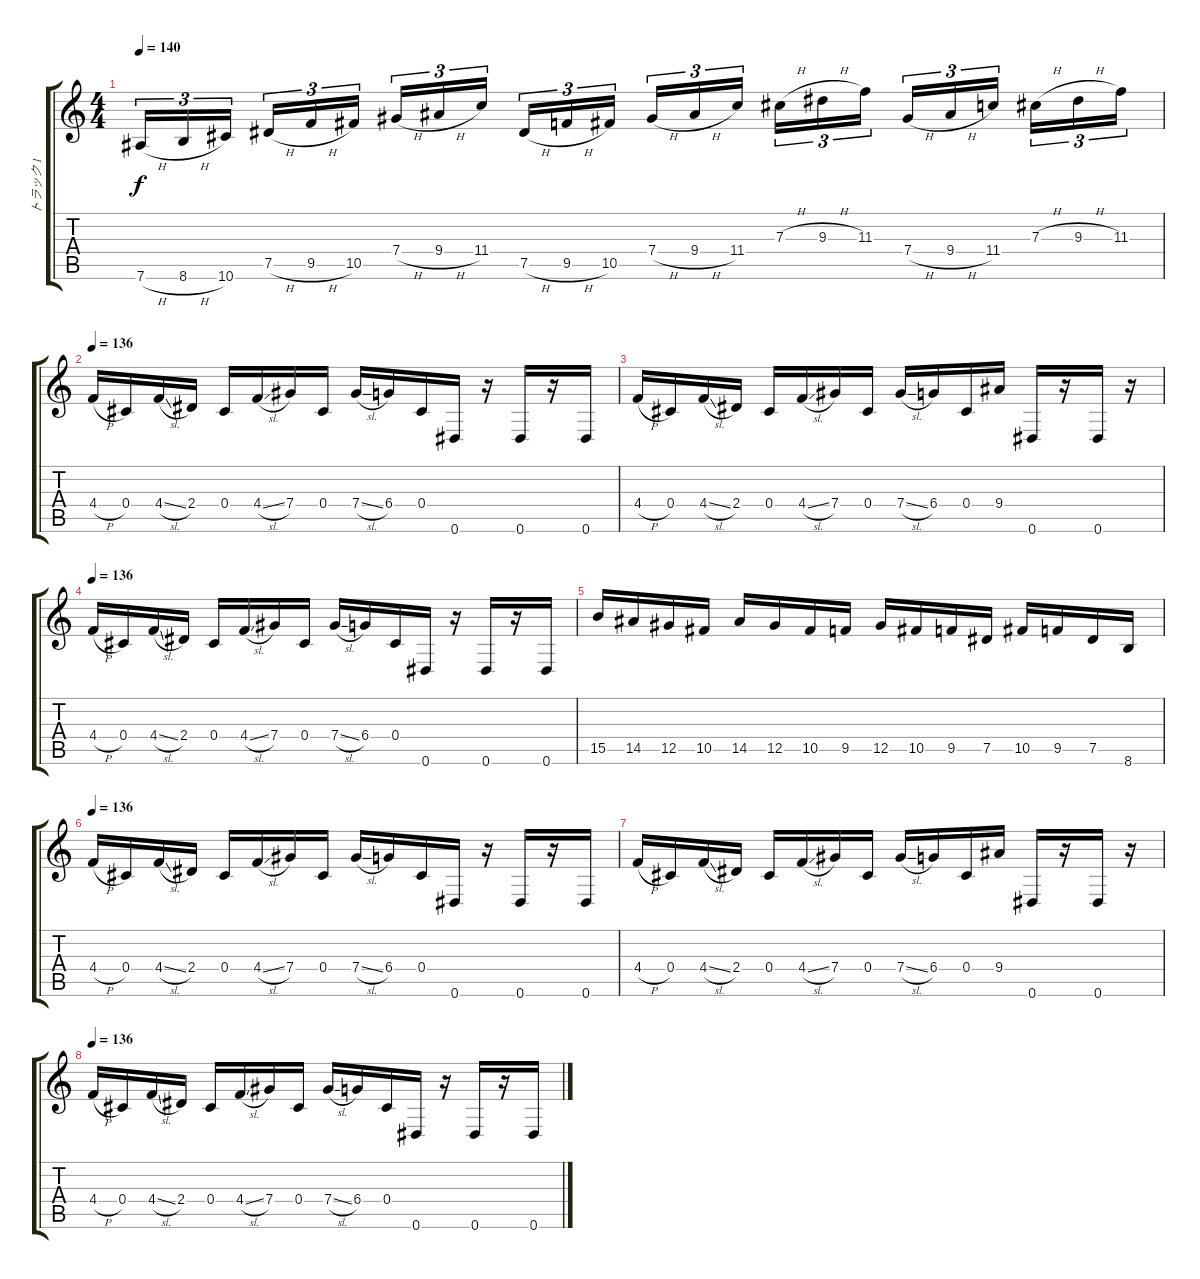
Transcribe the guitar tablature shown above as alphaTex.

\track ("トラック 1" "トラック 1") {instrument distortionguitar}
\staff {score tabs}
\tuning (Eb4 Bb3 Gb3 Db3 Ab2 Eb2) {hide}
\ts (4 4)
\tempo 140
\clef g2
\ks c
7.6{h}.16{tu (3 2) dy f} 8.6{h}.16{tu (3 2)} 10.6.16{tu (3 2) beam splitsecondary} 7.5{h}.16{tu (3 2)} 9.5{h}.16{tu (3 2)} 10.5.16{tu (3 2)} 7.4{h}.16{tu (3 2)} 9.4{h}.16{tu (3 2)} 11.4.16{tu (3 2) beam splitsecondary} 7.5{h}.16{tu (3 2)} 9.5{h}.16{tu (3 2)} 10.5.16{tu (3 2)} 7.4{h}.16{tu (3 2)} 9.4{h}.16{tu (3 2)} 11.4.16{tu (3 2) beam splitsecondary} 7.3{h}.16{tu (3 2)} 9.3{h}.16{tu (3 2)} 11.3.16{tu (3 2)} 7.4{h}.16{tu (3 2)} 9.4{h}.16{tu (3 2)} 11.4.16{tu (3 2) beam splitsecondary} 7.3{h}.16{tu (3 2)} 9.3{h}.16{tu (3 2)} 11.3.16{tu (3 2)} |
\tempo 136
4.4{h}.16 0.4.16 4.4{sl}.16 2.4.16 0.4.16 4.4{sl}.16 7.4.16 0.4.16 7.4{sl}.16 6.4.16 0.4.16 0.6.16 r.16 0.6.16 r.16 0.6.16 |
4.4{h}.16 0.4.16 4.4{sl}.16 2.4.16 0.4.16 4.4{sl}.16 7.4.16 0.4.16 7.4{sl}.16 6.4.16 0.4.16 9.4.16 0.6.16 r.16 0.6.16 r.16 |
\tempo 136
4.4{h}.16 0.4.16 4.4{sl}.16 2.4.16 0.4.16 4.4{sl}.16 7.4.16 0.4.16 7.4{sl}.16 6.4.16 0.4.16 0.6.16 r.16 0.6.16 r.16 0.6.16 |
15.5.16 14.5.16 12.5.16 10.5.16 14.5.16 12.5.16 10.5.16 9.5.16 12.5.16 10.5.16 9.5.16 7.5.16 10.5.16 9.5.16 7.5.16 8.6.16 |
\tempo 136
4.4{h}.16 0.4.16 4.4{sl}.16 2.4.16 0.4.16 4.4{sl}.16 7.4.16 0.4.16 7.4{sl}.16 6.4.16 0.4.16 0.6.16 r.16 0.6.16 r.16 0.6.16 |
4.4{h}.16 0.4.16 4.4{sl}.16 2.4.16 0.4.16 4.4{sl}.16 7.4.16 0.4.16 7.4{sl}.16 6.4.16 0.4.16 9.4.16 0.6.16 r.16 0.6.16 r.16 |
\tempo 136
4.4{h}.16 0.4.16 4.4{sl}.16 2.4.16 0.4.16 4.4{sl}.16 7.4.16 0.4.16 7.4{sl}.16 6.4.16 0.4.16 0.6.16 r.16 0.6.16 r.16 0.6.16
